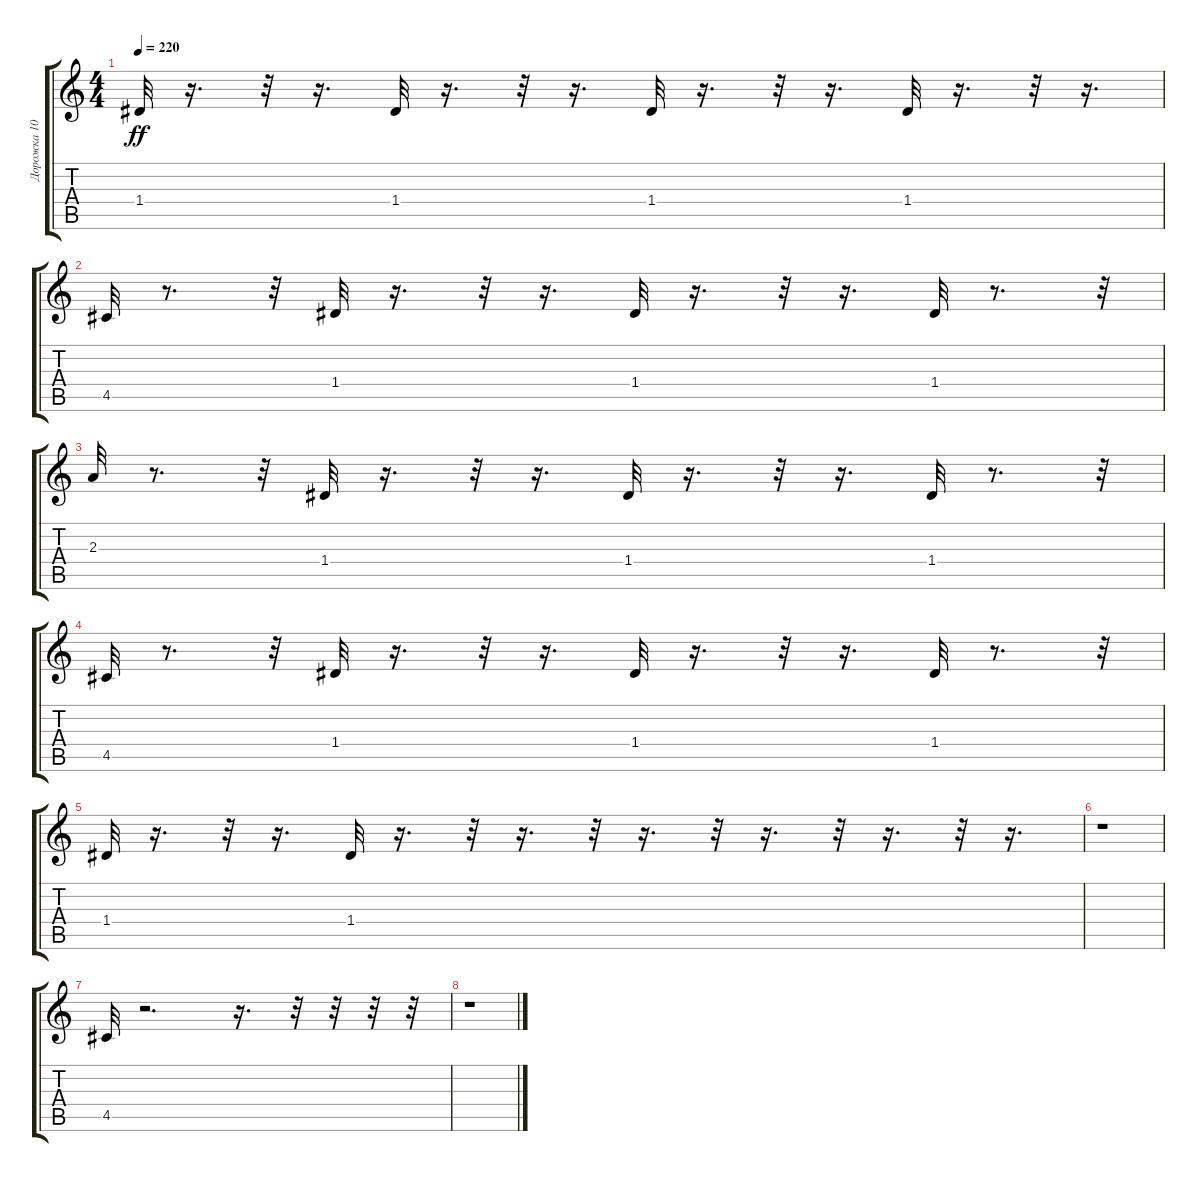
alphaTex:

\track ("Дорожка 10" "Дорожка 10") {instrument acousticguitarnylon}
\staff {score tabs}
\tuning (E4 B3 G3 D3 A2 E2) {hide}
\ts (4 4)
\tempo 220
\clef g2
\ks c
1.4.32{dy ff} r.16{d} r.32 r.16{d} 1.4.32 r.16{d} r.32 r.16{d} 1.4.32 r.16{d} r.32 r.16{d} 1.4.32 r.16{d} r.32 r.16{d} |
4.5.32 r.8{d} r.32 1.4.32 r.16{d} r.32 r.16{d} 1.4.32 r.16{d} r.32 r.16{d} 1.4.32 r.8{d} r.32 |
2.3.32 r.8{d} r.32 1.4.32 r.16{d} r.32 r.16{d} 1.4.32 r.16{d} r.32 r.16{d} 1.4.32 r.8{d} r.32 |
4.5.32 r.8{d} r.32 1.4.32 r.16{d} r.32 r.16{d} 1.4.32 r.16{d} r.32 r.16{d} 1.4.32 r.8{d} r.32 |
1.4.32 r.16{d} r.32 r.16{d} 1.4.32 r.16{d} r.32 r.16{d} r.32 r.16{d} r.32 r.16{d} r.32 r.16{d} r.32 r.16{d} |
r.1 |
4.5.32 r.2{d} r.16{d} r.32 r.32 r.32 r.32 |
r.1
